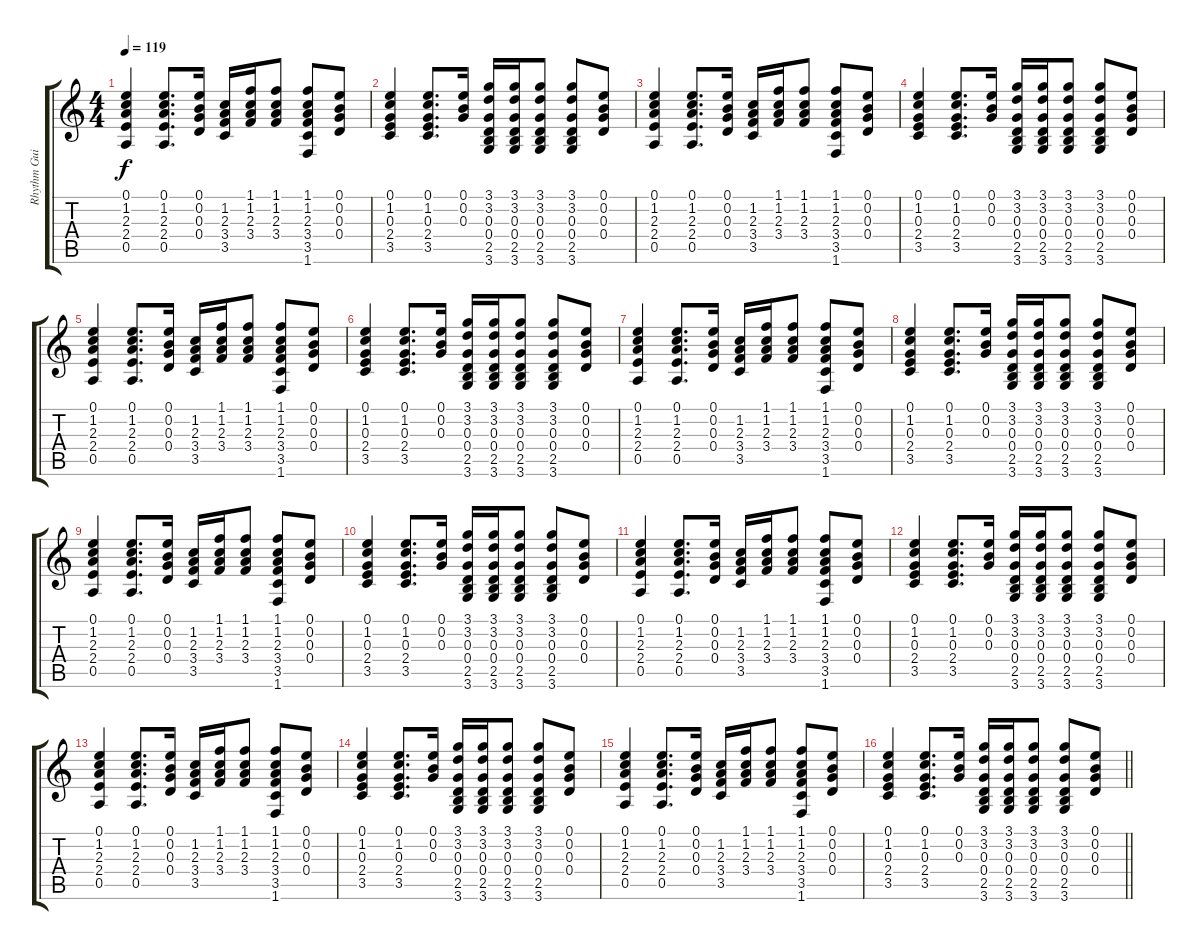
\track ("Rhythm Guitar" "Rhythm Gui") {instrument acousticguitarsteel}
\staff {score tabs}
\tuning (E4 B3 G3 D3 A2 E2) {hide}
\ts (4 4)
\tempo 119
\clef g2
\ks c
(0.1 1.2 2.3 2.4 0.5).4{dy f} (0.1 1.2 2.3 2.4 0.5).8{d} (0.1 0.2 0.3 0.4).16 (1.2 2.3 3.4 3.5).16 (1.1 1.2 2.3 3.4).16 (1.1 1.2 2.3 3.4).8 (1.1 1.2 2.3 3.4 3.5 1.6).8 (0.1 0.2 0.3 0.4).8 |
(0.1 1.2 0.3 2.4 3.5).4 (0.1 1.2 0.3 2.4 3.5).8{d} (0.1 0.2 0.3).16 (3.1 3.2 0.3 0.4 2.5 3.6).16 (3.1 3.2 0.3 0.4 2.5 3.6).16 (3.1 3.2 0.3 0.4 2.5 3.6).8 (3.1 3.2 0.3 0.4 2.5 3.6).8 (0.1 0.2 0.3 0.4).8 |
(0.1 1.2 2.3 2.4 0.5).4 (0.1 1.2 2.3 2.4 0.5).8{d} (0.1 0.2 0.3 0.4).16 (1.2 2.3 3.4 3.5).16 (1.1 1.2 2.3 3.4).16 (1.1 1.2 2.3 3.4).8 (1.1 1.2 2.3 3.4 3.5 1.6).8 (0.1 0.2 0.3 0.4).8 |
(0.1 1.2 0.3 2.4 3.5).4 (0.1 1.2 0.3 2.4 3.5).8{d} (0.1 0.2 0.3).16 (3.1 3.2 0.3 0.4 2.5 3.6).16 (3.1 3.2 0.3 0.4 2.5 3.6).16 (3.1 3.2 0.3 0.4 2.5 3.6).8 (3.1 3.2 0.3 0.4 2.5 3.6).8 (0.1 0.2 0.3 0.4).8 |
(0.1 1.2 2.3 2.4 0.5).4 (0.1 1.2 2.3 2.4 0.5).8{d} (0.1 0.2 0.3 0.4).16 (1.2 2.3 3.4 3.5).16 (1.1 1.2 2.3 3.4).16 (1.1 1.2 2.3 3.4).8 (1.1 1.2 2.3 3.4 3.5 1.6).8 (0.1 0.2 0.3 0.4).8 |
(0.1 1.2 0.3 2.4 3.5).4 (0.1 1.2 0.3 2.4 3.5).8{d} (0.1 0.2 0.3).16 (3.1 3.2 0.3 0.4 2.5 3.6).16 (3.1 3.2 0.3 0.4 2.5 3.6).16 (3.1 3.2 0.3 0.4 2.5 3.6).8 (3.1 3.2 0.3 0.4 2.5 3.6).8 (0.1 0.2 0.3 0.4).8 |
(0.1 1.2 2.3 2.4 0.5).4 (0.1 1.2 2.3 2.4 0.5).8{d} (0.1 0.2 0.3 0.4).16 (1.2 2.3 3.4 3.5).16 (1.1 1.2 2.3 3.4).16 (1.1 1.2 2.3 3.4).8 (1.1 1.2 2.3 3.4 3.5 1.6).8 (0.1 0.2 0.3 0.4).8 |
(0.1 1.2 0.3 2.4 3.5).4 (0.1 1.2 0.3 2.4 3.5).8{d} (0.1 0.2 0.3).16 (3.1 3.2 0.3 0.4 2.5 3.6).16 (3.1 3.2 0.3 0.4 2.5 3.6).16 (3.1 3.2 0.3 0.4 2.5 3.6).8 (3.1 3.2 0.3 0.4 2.5 3.6).8 (0.1 0.2 0.3 0.4).8 |
(0.1 1.2 2.3 2.4 0.5).4 (0.1 1.2 2.3 2.4 0.5).8{d} (0.1 0.2 0.3 0.4).16 (1.2 2.3 3.4 3.5).16 (1.1 1.2 2.3 3.4).16 (1.1 1.2 2.3 3.4).8 (1.1 1.2 2.3 3.4 3.5 1.6).8 (0.1 0.2 0.3 0.4).8 |
(0.1 1.2 0.3 2.4 3.5).4 (0.1 1.2 0.3 2.4 3.5).8{d} (0.1 0.2 0.3).16 (3.1 3.2 0.3 0.4 2.5 3.6).16 (3.1 3.2 0.3 0.4 2.5 3.6).16 (3.1 3.2 0.3 0.4 2.5 3.6).8 (3.1 3.2 0.3 0.4 2.5 3.6).8 (0.1 0.2 0.3 0.4).8 |
(0.1 1.2 2.3 2.4 0.5).4 (0.1 1.2 2.3 2.4 0.5).8{d} (0.1 0.2 0.3 0.4).16 (1.2 2.3 3.4 3.5).16 (1.1 1.2 2.3 3.4).16 (1.1 1.2 2.3 3.4).8 (1.1 1.2 2.3 3.4 3.5 1.6).8 (0.1 0.2 0.3 0.4).8 |
(0.1 1.2 0.3 2.4 3.5).4 (0.1 1.2 0.3 2.4 3.5).8{d} (0.1 0.2 0.3).16 (3.1 3.2 0.3 0.4 2.5 3.6).16 (3.1 3.2 0.3 0.4 2.5 3.6).16 (3.1 3.2 0.3 0.4 2.5 3.6).8 (3.1 3.2 0.3 0.4 2.5 3.6).8 (0.1 0.2 0.3 0.4).8 |
(0.1 1.2 2.3 2.4 0.5).4 (0.1 1.2 2.3 2.4 0.5).8{d} (0.1 0.2 0.3 0.4).16 (1.2 2.3 3.4 3.5).16 (1.1 1.2 2.3 3.4).16 (1.1 1.2 2.3 3.4).8 (1.1 1.2 2.3 3.4 3.5 1.6).8 (0.1 0.2 0.3 0.4).8 |
(0.1 1.2 0.3 2.4 3.5).4 (0.1 1.2 0.3 2.4 3.5).8{d} (0.1 0.2 0.3).16 (3.1 3.2 0.3 0.4 2.5 3.6).16 (3.1 3.2 0.3 0.4 2.5 3.6).16 (3.1 3.2 0.3 0.4 2.5 3.6).8 (3.1 3.2 0.3 0.4 2.5 3.6).8 (0.1 0.2 0.3 0.4).8 |
(0.1 1.2 2.3 2.4 0.5).4 (0.1 1.2 2.3 2.4 0.5).8{d} (0.1 0.2 0.3 0.4).16 (1.2 2.3 3.4 3.5).16 (1.1 1.2 2.3 3.4).16 (1.1 1.2 2.3 3.4).8 (1.1 1.2 2.3 3.4 3.5 1.6).8 (0.1 0.2 0.3 0.4).8 |
\barLineRight lightlight
(0.1 1.2 0.3 2.4 3.5).4 (0.1 1.2 0.3 2.4 3.5).8{d} (0.1 0.2 0.3).16 (3.1 3.2 0.3 0.4 2.5 3.6).16 (3.1 3.2 0.3 0.4 2.5 3.6).16 (3.1 3.2 0.3 0.4 2.5 3.6).8 (3.1 3.2 0.3 0.4 2.5 3.6).8 (0.1 0.2 0.3 0.4).8
